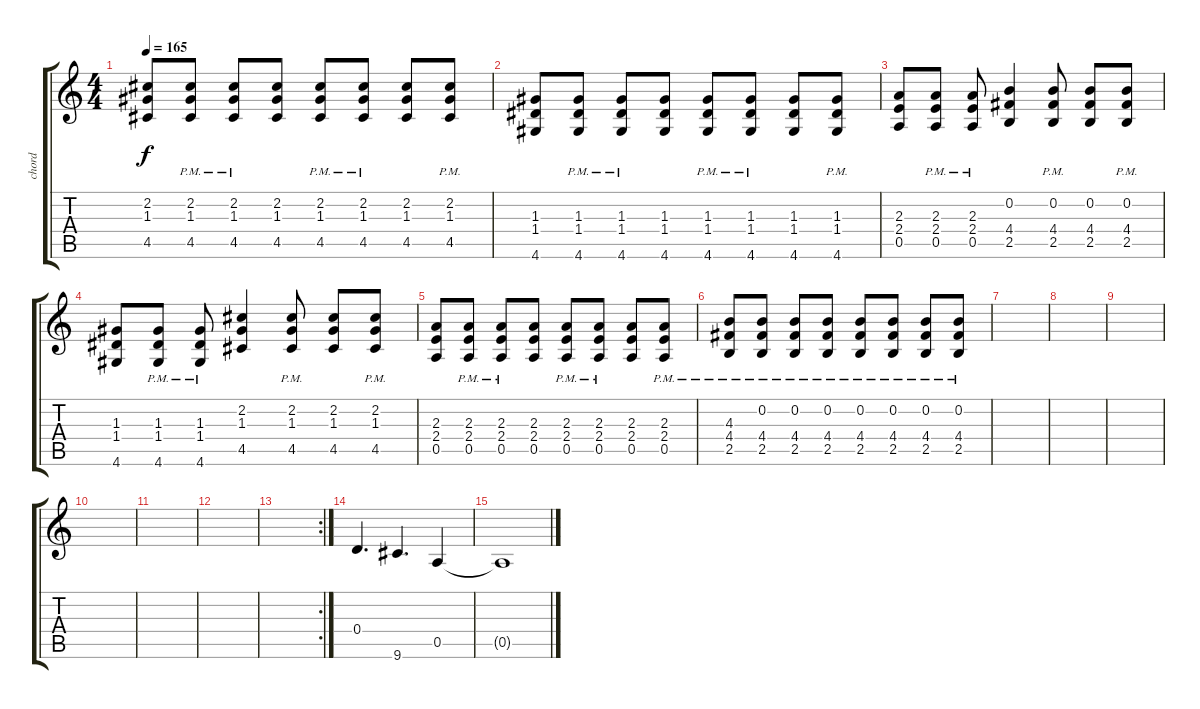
\track ("chord" "chord") {instrument overdrivenguitar}
\staff {score tabs}
\tuning (E4 B3 G3 D3 A2 E2) {hide}
\ts (4 4)
\tempo 165
\clef g2
\ks c
(2.2 1.3 4.5).8{dy f} (2.2{pm} 1.3{pm} 4.5{pm}).8 (2.2{pm} 1.3{pm} 4.5{pm}).8 (2.2 1.3 4.5).8 (2.2{pm} 1.3{pm} 4.5{pm}).8 (2.2{pm} 1.3{pm} 4.5{pm}).8 (2.2 1.3 4.5).8 (2.2{pm} 1.3{pm} 4.5{pm}).8 |
(1.3 1.4 4.6).8 (1.3{pm} 1.4{pm} 4.6{pm}).8 (1.3{pm} 1.4{pm} 4.6{pm}).8 (1.3 1.4 4.6).8 (1.3{pm} 1.4{pm} 4.6{pm}).8 (1.3{pm} 1.4{pm} 4.6{pm}).8 (1.3 1.4 4.6).8 (1.3{pm} 1.4{pm} 4.6{pm}).8 |
(2.3 2.4 0.5).8 (2.3{pm} 2.4{pm} 0.5{pm}).8 (2.3{pm} 2.4{pm} 0.5{pm}).8 (0.2 4.4 2.5).4 (0.2{pm} 4.4{pm} 2.5{pm}).8 (0.2 4.4 2.5).8 (0.2{pm} 4.4{pm} 2.5{pm}).8 |
(1.3 1.4 4.6).8 (1.3{pm} 1.4{pm} 4.6{pm}).8 (1.3{pm} 1.4{pm} 4.6{pm}).8 (2.2 1.3 4.5).4 (2.2{pm} 1.3{pm} 4.5{pm}).8 (2.2 1.3 4.5).8 (2.2{pm} 1.3{pm} 4.5{pm}).8 |
(2.3 2.4 0.5).8 (2.3{pm} 2.4{pm} 0.5{pm}).8 (2.3{pm} 2.4{pm} 0.5{pm}).8 (2.3 2.4 0.5).8 (2.3{pm} 2.4{pm} 0.5{pm}).8 (2.3{pm} 2.4{pm} 0.5{pm}).8 (2.3 2.4 0.5).8 (2.3{pm} 2.4{pm} 0.5{pm}).8 |
(4.3 4.4{pm} 2.5{pm}).8 (0.2{pm} 4.4{pm} 2.5{pm}).8 (0.2{pm} 4.4{pm} 2.5{pm}).8 (0.2{pm} 4.4{pm} 2.5{pm}).8 (0.2{pm} 4.4{pm} 2.5{pm}).8 (0.2{pm} 4.4{pm} 2.5{pm}).8 (0.2{pm} 4.4{pm} 2.5{pm}).8 (0.2{pm} 4.4{pm} 2.5{pm}).8 |
|
|
|
|
|
|
\rc 2
|
0.4.4{d} 9.6.4{d} 0.5.4 |
0.5{t}.1
